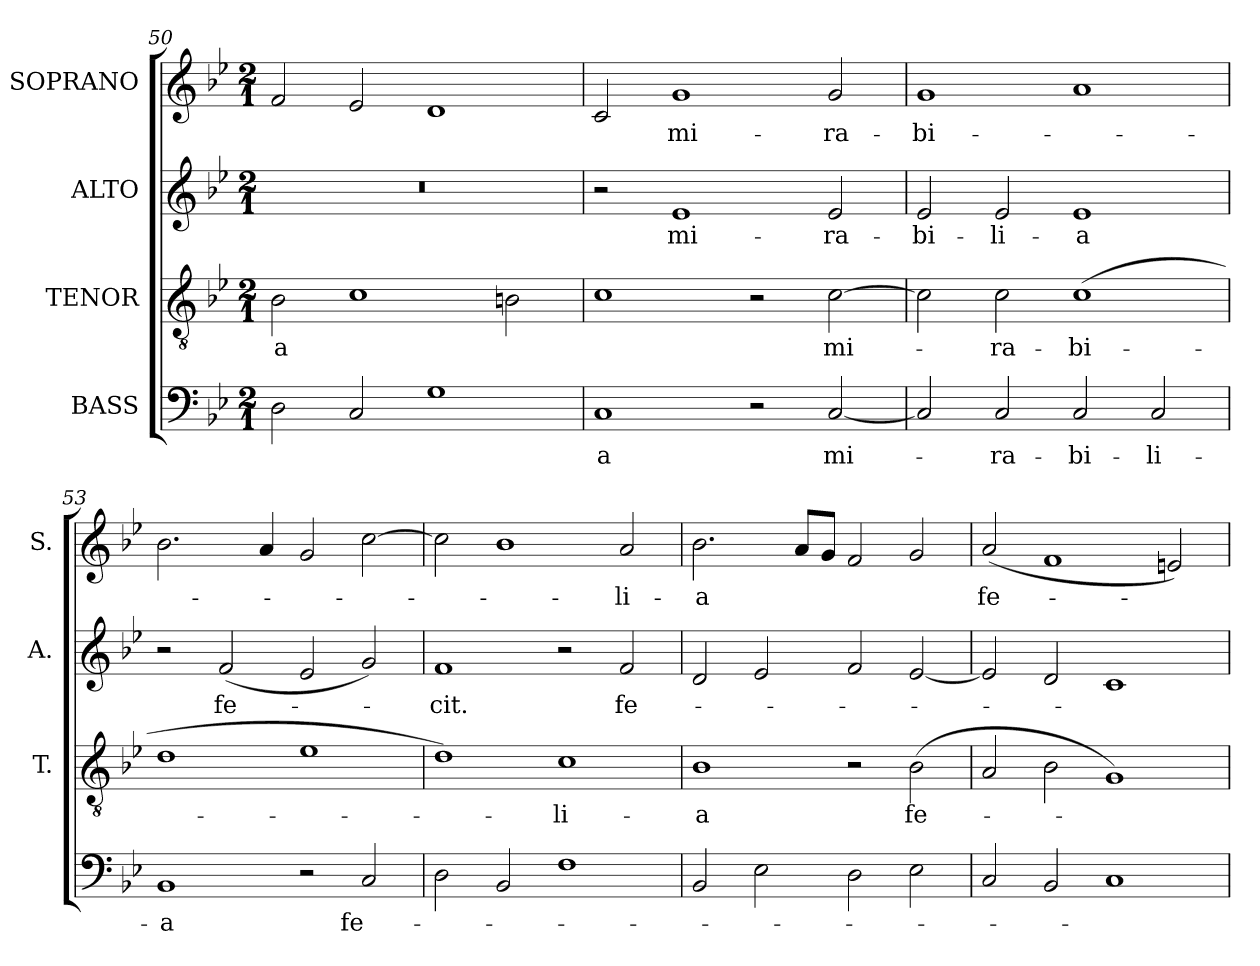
**kern	**text	**kern	**text	**kern	**text	**kern	**text
*part4	*part4	*part3	*part3	*part2	*part2	*part1	*part1
*staff4	*staff4	*staff3	*staff3	*staff2	*staff2	*staff1	*staff1
*I"BASS	*	*I"TENOR	*	*I"ALTO	*	*I"SOPRANO	*
*	*	*I'T.	*	*I'A.	*	*I'S.	*
*clefF4	*	*clefGv2	*	*clefG2	*	*clefG2	*
*	*	*ITrd7c12	*	*	*	*	*
*k[b-e-]	*	*k[b-e-]	*	*k[b-e-]	*	*k[b-e-]	*
*B-:	*	*B-:	*	*B-:	*	*B-:	*
*M2/1	*	*M2/1	*	*M2/1	*	*M2/1	*
=50	=50	=50	=50	=50	=50	=50	=50
!	!	!	!LO:LY:b:color=#000000	!LO:N:vis=1	!	!	!
2Di\	.	2BB-i\	-a	0r	.	2fi/	.
2Ci/	.	1Ci	.	.	.	2e-i/	.
1Gi	.	.	.	.	.	1di	.
.	.	2BBni\	.	.	.	.	.
!!LO:LB:g=z
=51	=51	=51	=51	=51	=51	=51	=51
!	!LO:LY:b:color=#000000	!	!	!	!	!	!
1Ci	-a	1Ci	.	2r	.	2ci/	.
!	!	!	!	!	!LO:LY:b:color=#000000	!	!
!	!	!	!	!	!	!	!LO:LY:b:color=#000000
.	.	.	.	1e-i	mi-	1gi	mi-
2r	.	2r	.	.	.	.	.
!	!LO:LY:b:color=#000000	!	!	!	!	!	!
!	!	!	!LO:LY:b:color=#000000	!	!	!	!
!	!	!	!	!	!LO:LY:b:color=#000000	!	!
!	!	!	!	!	!	!	!LO:LY:b:color=#000000
[2Ci/	mi-	[2Ci\	mi-	2e-i/	-ra-	2gi/	-ra-
=52	=52	=52	=52	=52	=52	=52	=52
!	!	!	!	!	!LO:LY:b:color=#000000	!	!
!	!	!	!	!	!	!	!LO:LY:b:color=#000000
2Ci/]	.	2Ci\]	.	2e-i/	-bi-	1gi	-bi-
!	!LO:LY:b:color=#000000	!	!	!	!	!	!
!	!	!	!LO:LY:b:color=#000000	!	!	!	!
!	!	!	!	!	!LO:LY:b:color=#000000	!	!
2Ci/	-ra-	2Ci\	-ra-	2e-i/	-li-	.	.
!	!LO:LY:b:color=#000000	!	!	!	!	!	!
!	!	!	!LO:LY:b:color=#000000	!	!	!	!
!	!	!	!	!	!LO:LY:b:color=#000000	!	!
2Ci/	-bi-	(1Ci	-bi-	1e-i	-a	1ai	.
!	!LO:LY:b:color=#000000	!	!	!	!	!	!
2Ci/	-li-	.	.	.	.	.	.
=53	=53	=53	=53	=53	=53	=53	=53
!	!LO:LY:b:color=#000000	!	!	!	!	!	!
1BB-i	-a	1Di	.	2r	.	2.b-i\	.
!	!	!	!	!	!LO:LY:b:color=#000000	!	!
.	.	.	.	(2fi/	fe-	.	.
.	.	.	.	.	.	4ai/	.
2r	.	1E-i	.	2e-i/	.	2gi/	.
!	!LO:LY:b:color=#000000	!	!	!	!	!	!
2Ci/	fe-	.	.	2gi/)	.	[2cci\	.
=54	=54	=54	=54	=54	=54	=54	=54
!	!	!	!	!	!LO:LY:b:color=#000000	!	!
2Di\	.	1Di)	.	1fi	-cit.	2cci\]	.
2BB-i/	.	.	.	.	.	1b-i	.
!	!	!	!LO:LY:b:color=#000000	!	!	!	!
1Fi	.	1Ci	-li-	2r	.	.	.
!	!	!	!	!	!LO:LY:b:color=#000000	!	!
!	!	!	!	!	!	!	!LO:LY:b:color=#000000
.	.	.	.	2fi/	fe-	2ai/	-li-
=55	=55	=55	=55	=55	=55	=55	=55
!	!	!	!LO:LY:b:color=#000000	!	!	!	!
!	!	!	!	!	!	!	!LO:LY:b:color=#000000
2BB-i/	.	1BB-i	-a	2di/	.	2.b-i\	-a
2E-i\	.	.	.	2e-i/	.	.	.
.	.	.	.	.	.	8ai/L	.
.	.	.	.	.	.	8gi/J	.
2Di\	.	2r	.	2fi/	.	2fi/	.
!	!	!	!LO:LY:b:color=#000000	!	!	!	!
2E-i\	.	(2BB-i\	fe-	[2e-i/	.	2gi/	.
=56	=56	=56	=56	=56	=56	=56	=56
!	!	!	!	!	!	!	!LO:LY:b:color=#000000
2Ci/	.	2AAi/	.	2e-i/]	.	(2ai/	fe-
2BB-i/	.	2BB-i\	.	2di/	.	1fi	.
1Ci	.	1GGi)	.	1ci	.	.	.
.	.	.	.	.	.	2eni/)	.
=	=	=	=	=	=	=	=
*-	*-	*-	*-	*-	*-	*-	*-
